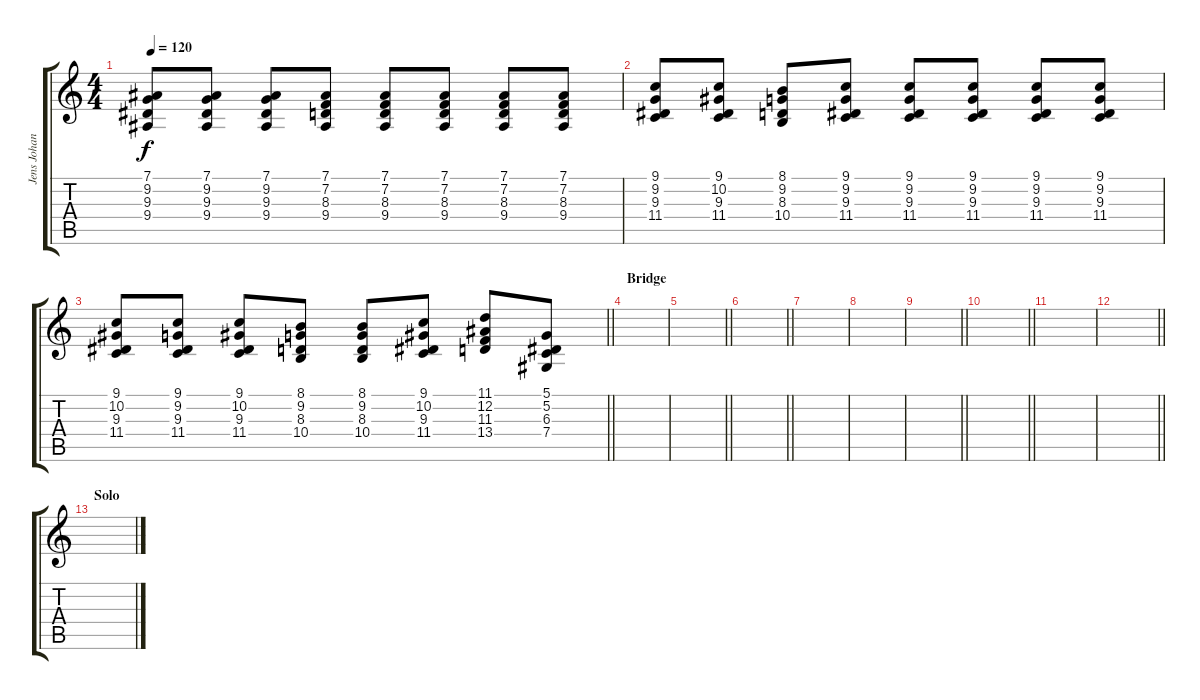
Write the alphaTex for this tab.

\track ("Jens Johansson" "Jens Johan") {instrument honkytonkpiano}
\staff {score tabs}
\tuning (Eb4 Bb3 Gb3 Db3 Ab2 Eb2) {hide}
\ts (4 4)
\tempo 120
\clef g2
\ks c
(7.1 9.2 9.3 9.4).8{dy f} (7.1 9.2 9.3 9.4).8 (7.1 9.2 9.3 9.4).8 (7.1 7.2 8.3 9.4).8 (7.1 7.2 8.3 9.4).8 (7.1 7.2 8.3 9.4).8 (7.1 7.2 8.3 9.4).8 (7.1 7.2 8.3 9.4).8 |
(9.1 9.2 9.3 11.4).8 (9.1 10.2 9.3 11.4).8 (8.1 9.2 8.3 10.4).8 (9.1 9.2 9.3 11.4).8 (9.1 9.2 9.3 11.4).8 (9.1 9.2 9.3 11.4).8 (9.1 9.2 9.3 11.4).8 (9.1 9.2 9.3 11.4).8 |
\barLineRight lightlight
(9.1 10.2 9.3 11.4).8 (9.1 9.2 9.3 11.4).8 (9.1 10.2 9.3 11.4).8 (8.1 9.2 8.3 10.4).8 (8.1 9.2 8.3 10.4).8 (9.1 10.2 9.3 11.4).8 (11.1 12.2 11.3 13.4).8 (5.1 5.2 6.3 7.4).8 |
\section ("" "Bridge")
|
\barLineRight lightlight
|
\barLineRight lightlight
|
|
|
\barLineRight lightlight
|
\barLineRight lightlight
|
|
\barLineRight lightlight
|
\section ("" "Solo")
